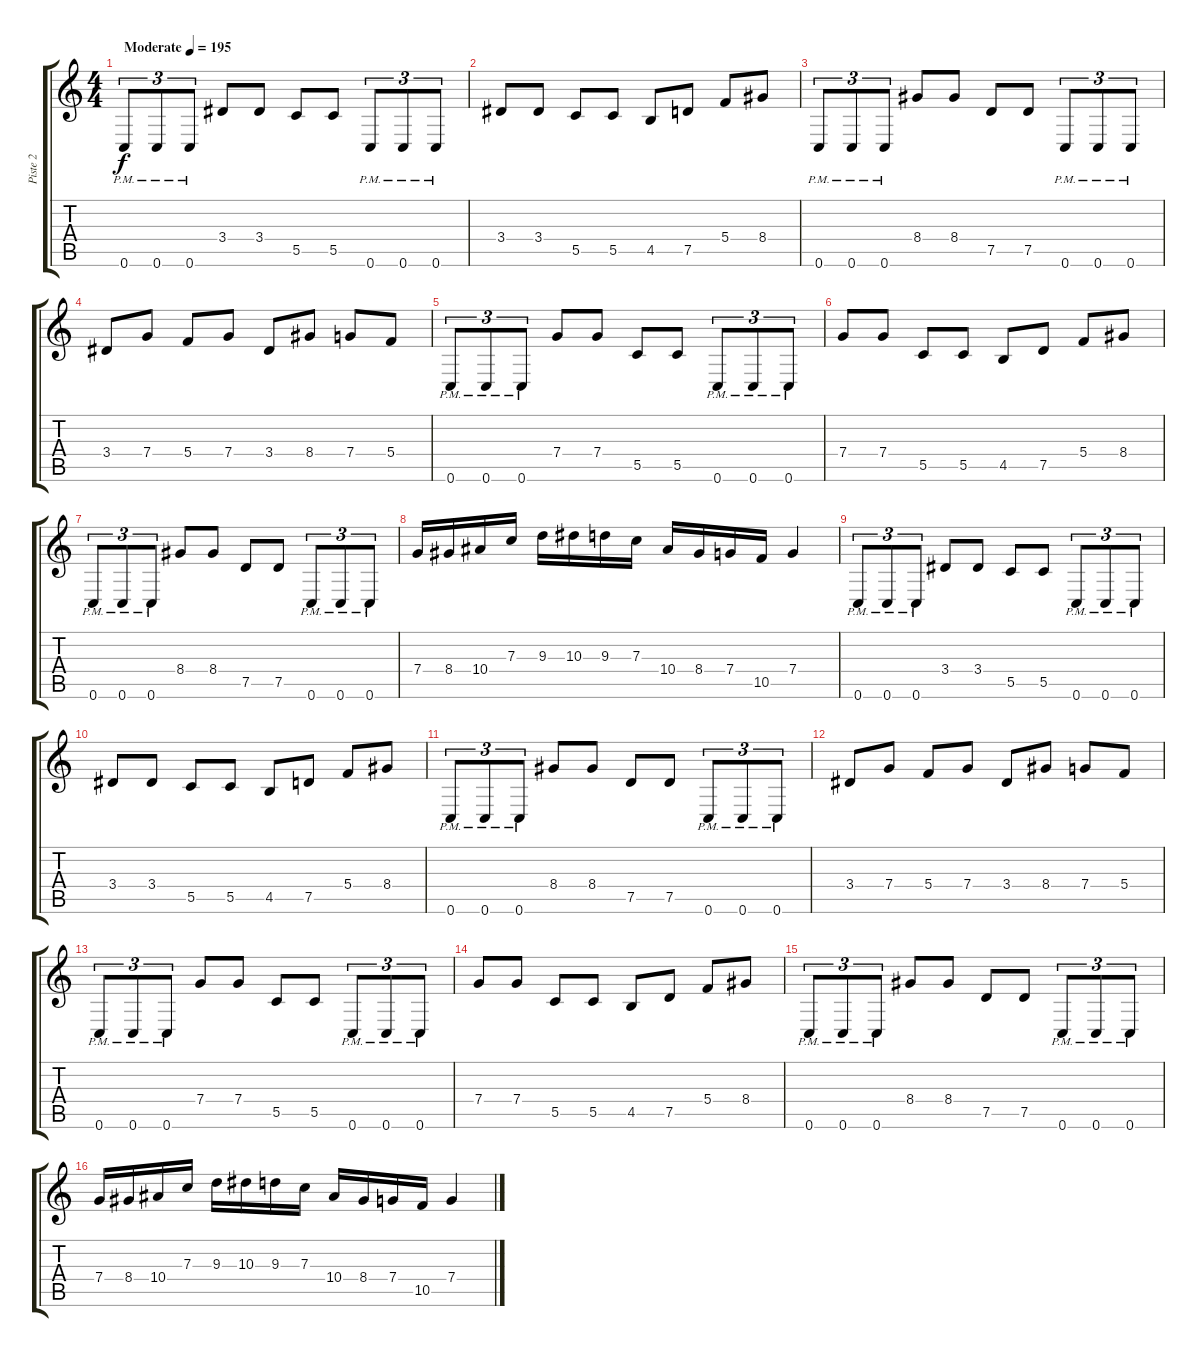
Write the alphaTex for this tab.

\track ("Piste 2" "Piste 2") {instrument distortionguitar}
\staff {score tabs}
\tuning (D4 A3 F3 C3 G2 C2) {hide}
\ts (4 4)
\tempo (195 "Moderate")
\clef g2
\ks c
0.6{pm}.8{tu (3 2) dy f instrument distortionguitar} 0.6{pm}.8{tu (3 2)} 0.6{pm}.8{tu (3 2)} 3.4.8 3.4.8 5.5.8 5.5.8 0.6{pm}.8{tu (3 2)} 0.6{pm}.8{tu (3 2)} 0.6{pm}.8{tu (3 2)} |
3.4.8 3.4.8 5.5.8 5.5.8 4.5.8 7.5.8 5.4.8 8.4.8 |
0.6{pm}.8{tu (3 2)} 0.6{pm}.8{tu (3 2)} 0.6{pm}.8{tu (3 2)} 8.4.8 8.4.8 7.5.8 7.5.8 0.6{pm}.8{tu (3 2)} 0.6{pm}.8{tu (3 2)} 0.6{pm}.8{tu (3 2)} |
3.4.8 7.4.8 5.4.8 7.4.8 3.4.8 8.4.8 7.4.8 5.4.8 |
0.6{pm}.8{tu (3 2)} 0.6{pm}.8{tu (3 2)} 0.6{pm}.8{tu (3 2)} 7.4.8 7.4.8 5.5.8 5.5.8 0.6{pm}.8{tu (3 2)} 0.6{pm}.8{tu (3 2)} 0.6{pm}.8{tu (3 2)} |
7.4.8 7.4.8 5.5.8 5.5.8 4.5.8 7.5.8 5.4.8 8.4.8 |
0.6{pm}.8{tu (3 2)} 0.6{pm}.8{tu (3 2)} 0.6{pm}.8{tu (3 2)} 8.4.8 8.4.8 7.5.8 7.5.8 0.6{pm}.8{tu (3 2)} 0.6{pm}.8{tu (3 2)} 0.6{pm}.8{tu (3 2)} |
7.4.16 8.4.16 10.4.16 7.3.16 9.3.16 10.3.16 9.3.16 7.3.16 10.4.16 8.4.16 7.4.16 10.5.16 7.4.4 |
0.6{pm}.8{tu (3 2)} 0.6{pm}.8{tu (3 2)} 0.6{pm}.8{tu (3 2)} 3.4.8 3.4.8 5.5.8 5.5.8 0.6{pm}.8{tu (3 2)} 0.6{pm}.8{tu (3 2)} 0.6{pm}.8{tu (3 2)} |
3.4.8 3.4.8 5.5.8 5.5.8 4.5.8 7.5.8 5.4.8 8.4.8 |
0.6{pm}.8{tu (3 2)} 0.6{pm}.8{tu (3 2)} 0.6{pm}.8{tu (3 2)} 8.4.8 8.4.8 7.5.8 7.5.8 0.6{pm}.8{tu (3 2)} 0.6{pm}.8{tu (3 2)} 0.6{pm}.8{tu (3 2)} |
3.4.8 7.4.8 5.4.8 7.4.8 3.4.8 8.4.8 7.4.8 5.4.8 |
0.6{pm}.8{tu (3 2)} 0.6{pm}.8{tu (3 2)} 0.6{pm}.8{tu (3 2)} 7.4.8 7.4.8 5.5.8 5.5.8 0.6{pm}.8{tu (3 2)} 0.6{pm}.8{tu (3 2)} 0.6{pm}.8{tu (3 2)} |
7.4.8 7.4.8 5.5.8 5.5.8 4.5.8 7.5.8 5.4.8 8.4.8 |
0.6{pm}.8{tu (3 2)} 0.6{pm}.8{tu (3 2)} 0.6{pm}.8{tu (3 2)} 8.4.8 8.4.8 7.5.8 7.5.8 0.6{pm}.8{tu (3 2)} 0.6{pm}.8{tu (3 2)} 0.6{pm}.8{tu (3 2)} |
7.4.16 8.4.16 10.4.16 7.3.16 9.3.16 10.3.16 9.3.16 7.3.16 10.4.16 8.4.16 7.4.16 10.5.16 7.4.4
